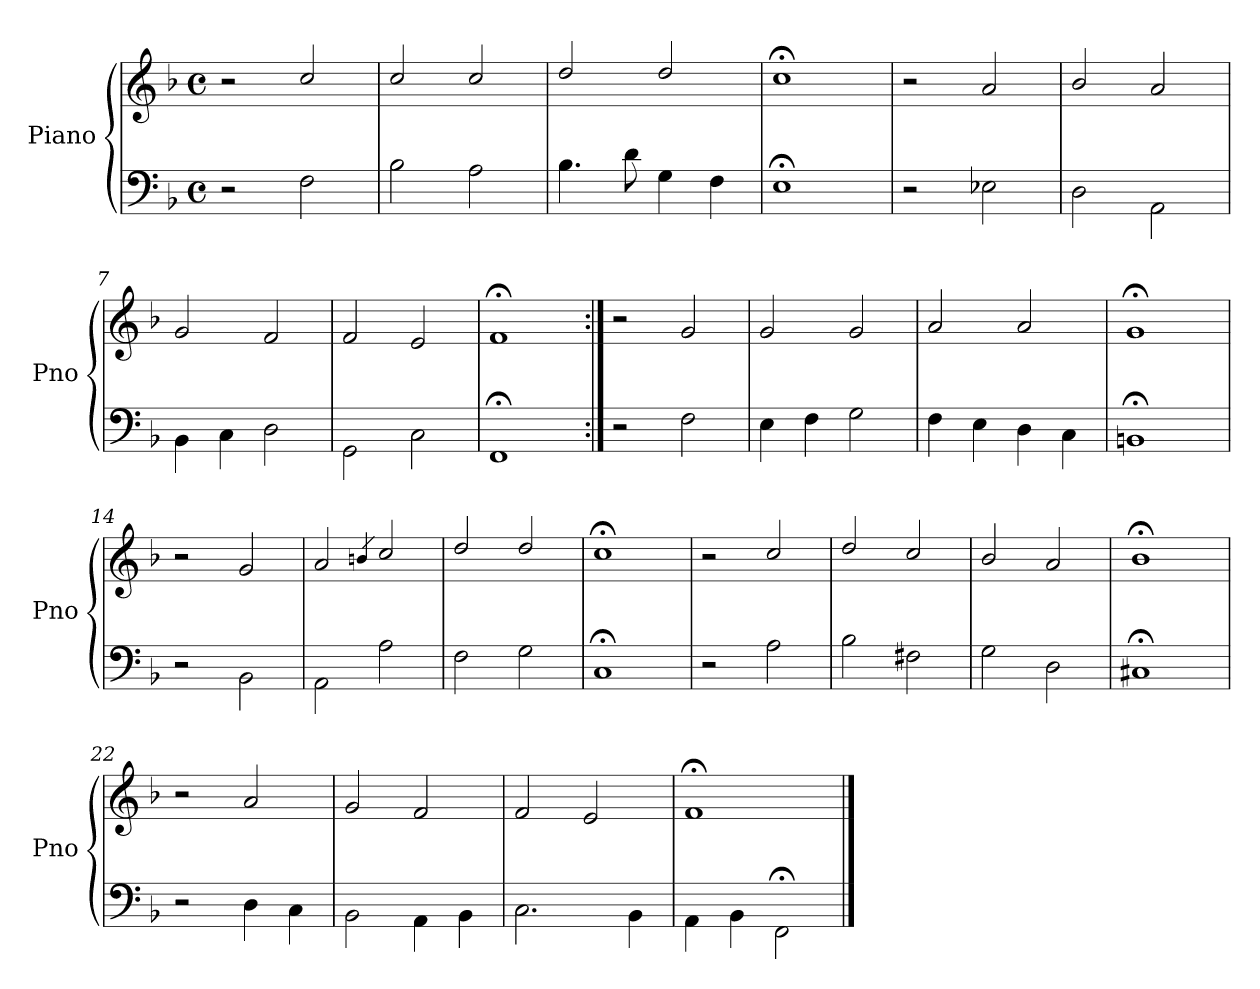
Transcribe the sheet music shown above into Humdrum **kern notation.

**kern	**kern
*part1	*part1
*staff2	*staff1
*I"Piano	*
*I'Pno	*
*clefF4	*clefG2
*k[b-]	*k[b-]
*F:	*F:
*M4/4	*M4/4
*met(c)	*met(c)
=1	=1
2r	2r
2F\	2cc/
=2	=2
2B-\	2cc/
2A\	2cc/
=3	=3
4.B-\	2dd/
8d\	.
4G\	2dd/
4F\	.
=4	=4
1E;\	1cc;</
=5	=5
2r	2r
2E-X\	2a/
=6	=6
2D\	2b-/
2AA\	2a/
=7	=7
4BB-\	2g/
4C\	.
2D\	2f/
=8	=8
2GG\	2f/
2C\	2e/
=9	=9
1FF;\	1f;</
!!LO:LB:g=z
=10:|!	=10:|!
2r	2r
2F\	2g/
=11	=11
4E\	2g/
4F\	.
2G\	2g/
=12	=12
4F\	2a/
4E\	.
4D\	2a/
4C\	.
=13	=13
1BBn;\	1g;</
=14	=14
2r	2r
2BB-\	2g/
=15	=15
2AA\	2a/
.	4qbn/
2A\	2cc/
=16	=16
2F\	2dd/
2G\	2dd/
=17	=17
1C;\	1cc;</
!!LO:LB:g=z
=18	=18
2r	2r
2A\	2cc/
=19	=19
2B-\	2dd/
2F#X\	2cc/
=20	=20
2G\	2b-/
2D\	2a/
=21	=21
1C#X;\	1b-;</
=22	=22
2r	2r
4D\	2a/
4C\	.
=23	=23
2BB-\	2g/
4AA\	2f/
4BB-\	.
=24	=24
2.C\	2f/
.	2e/
4BB-\	.
=25	=25
4AA\	1f;</
4BB-\	.
2FF;\	.
==	==
*-	*-
